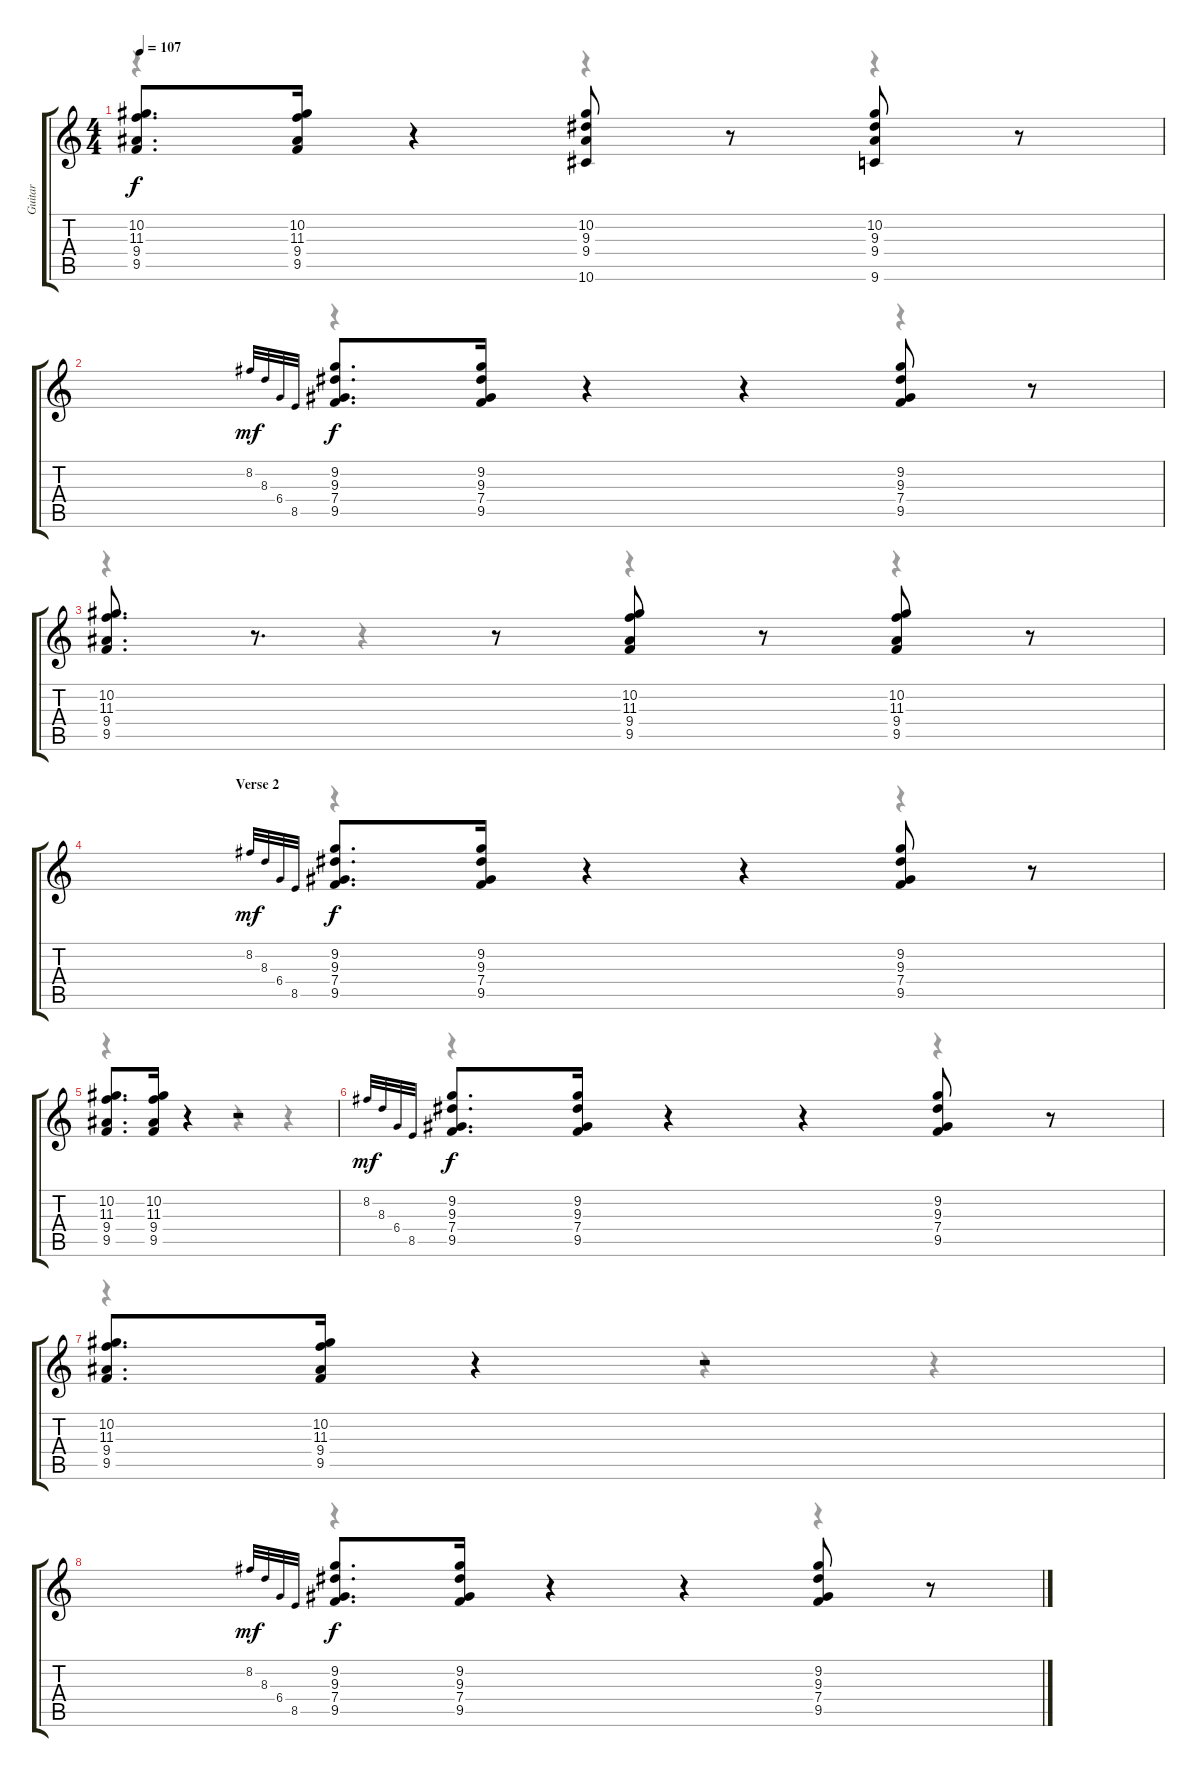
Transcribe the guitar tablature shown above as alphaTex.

\track ("Guitar" "Guitar") {instrument electricguitarjazz}
\staff {score tabs}
\tuning (Eb4 Bb3 Gb3 Db3 Ab2 Eb2) {hide}
\voice
\ts (4 4)
\tempo 107
\clef g2
\ks c
(10.2 11.3 9.4 9.5).8{d dy f} (10.2 11.3 9.4 9.5).16 r.4 (10.2 9.3 9.4 10.6).8 r.8 (10.2 9.3 9.4 9.6).8 r.8 |
8.2.32{gr onbeat dy mf} 8.3.32{gr onbeat} 6.4.32{gr onbeat} 8.5.32{gr onbeat} (9.2 9.3 7.4 9.5).8{d dy f} (9.2 9.3 7.4 9.5).16 r.4 r.4 (9.2 9.3 7.4 9.5).8 r.8 |
(10.2 11.3 9.4 9.5).8{d} r.8{d} r.8 (10.2 11.3 9.4 9.5).8 r.8 (10.2 11.3 9.4 9.5).8 r.8 |
\section ("" "Verse 2")
8.2.32{gr onbeat dy mf} 8.3.32{gr onbeat} 6.4.32{gr onbeat} 8.5.32{gr onbeat} (9.2 9.3 7.4 9.5).8{d dy f} (9.2 9.3 7.4 9.5).16 r.4 r.4 (9.2 9.3 7.4 9.5).8 r.8 |
(10.2 11.3 9.4 9.5).8{d} (10.2 11.3 9.4 9.5).16 r.4 r.2 |
8.2.32{gr onbeat dy mf} 8.3.32{gr onbeat} 6.4.32{gr onbeat} 8.5.32{gr onbeat} (9.2 9.3 7.4 9.5).8{d dy f} (9.2 9.3 7.4 9.5).16 r.4 r.4 (9.2 9.3 7.4 9.5).8 r.8 |
(10.2 11.3 9.4 9.5).8{d} (10.2 11.3 9.4 9.5).16 r.4 r.2 |
8.2.32{gr onbeat dy mf} 8.3.32{gr onbeat} 6.4.32{gr onbeat} 8.5.32{gr onbeat} (9.2 9.3 7.4 9.5).8{d dy f} (9.2 9.3 7.4 9.5).16 r.4 r.4 (9.2 9.3 7.4 9.5).8 r.8
\voice
\clef g2
\ottava regular
\simile none
\ks c
r.4{dy f} r.4 r.4 r.4 |
r.4 r.4 r.4 r.4 |
r.4 r.4 r.4 r.4 |
r.4 r.4 r.4 r.4 |
r.4 r.4 r.4 r.4 |
r.4 r.4 r.4 r.4 |
r.4 r.4 r.4 r.4 |
r.4 r.4 r.4 r.4
